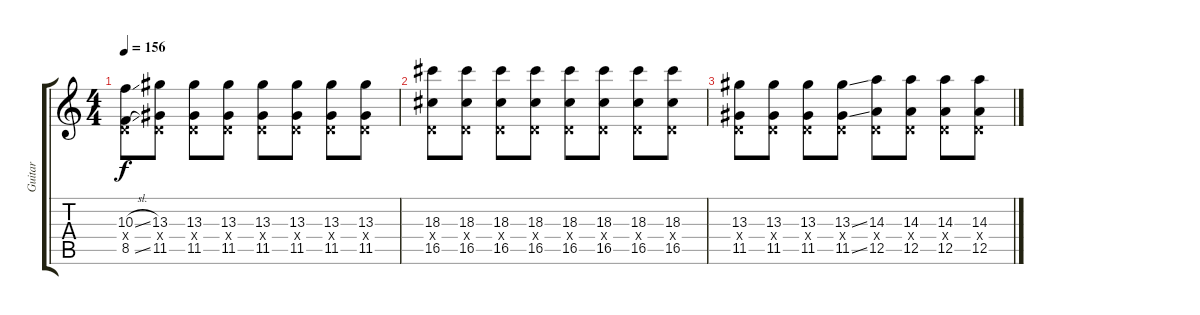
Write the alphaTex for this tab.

\track ("Guitar" "Guitar") {instrument distortionguitar}
\staff {score tabs}
\tuning (E4 B3 G3 D3 A2 D2) {hide}
\ts (4 4)
\tempo 156
\clef g2
\ks c
(10.3{sl} 0.4{x} 8.5{sl}).8{dy f} (13.3 0.4{x} 11.5).8 (13.3 0.4{x} 11.5).8 (13.3 0.4{x} 11.5).8 (13.3 0.4{x} 11.5).8 (13.3 0.4{x} 11.5).8 (13.3 0.4{x} 11.5).8 (13.3 0.4{x} 11.5).8 |
(18.3 0.4{x} 16.5).8 (18.3 0.4{x} 16.5).8 (18.3 0.4{x} 16.5).8 (18.3 0.4{x} 16.5).8 (18.3 0.4{x} 16.5).8 (18.3 0.4{x} 16.5).8 (18.3 0.4{x} 16.5).8 (18.3 0.4{x} 16.5).8 |
(13.3 0.4{x} 11.5).8 (13.3 0.4{x} 11.5).8 (13.3 0.4{x} 11.5).8 (13.3{ss} 0.4{x} 11.5{ss}).8 (14.3 0.4{x} 12.5).8 (14.3 0.4{x} 12.5).8 (14.3 0.4{x} 12.5).8 (14.3 0.4{x} 12.5).8
